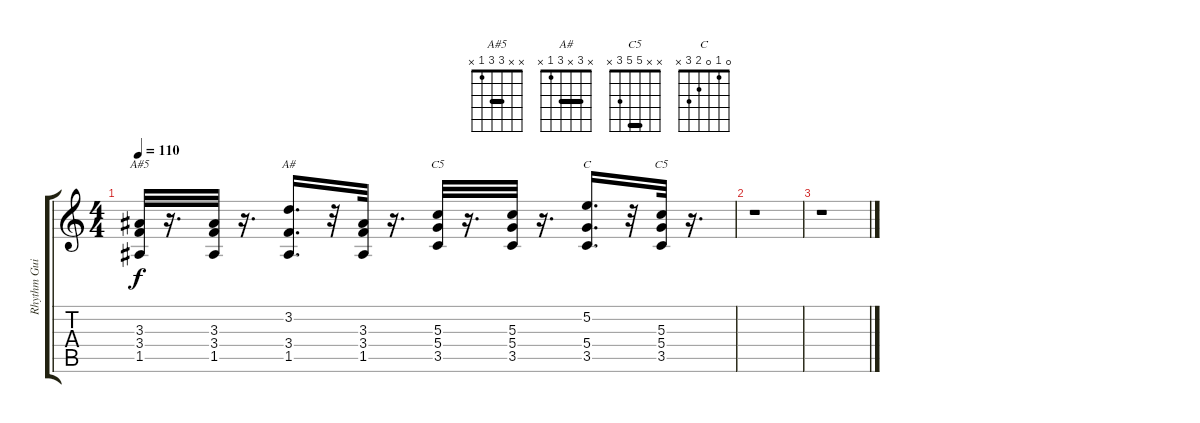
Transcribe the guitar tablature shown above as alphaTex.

\track ("Rhythm Guitar" "Rhythm Gui") {instrument overdrivenguitar}
\staff {score tabs}
\tuning (E4 B3 G3 D3 A2 E2) {hide}
\chord ("A#5" x x 3 3 1 x) {barre 3}
\chord ("A#" x 3 x 3 1 x) {barre 3}
\chord ("C5" x x 5 5 3 x) {firstfret 3 barre 5}
\chord ("C" 0 1 0 2 3 x)
\chord ("C5" x x 5 5 3 x) {barre 5}
\ts (4 4)
\tempo 110
\clef g2
\ks c
(3.3 3.4 1.5).32{ch "A#5" dy f} r.16{d} (3.3 3.4 1.5).32 r.16{d} (3.2 3.4 1.5).16{d ch "A#"} r.32 (3.3 3.4 1.5).32 r.16{d} (5.3 5.4 3.5).32{ch "C5"} r.16{d} (5.3 5.4 3.5).32 r.16{d} (5.2 5.4 3.5).16{d ch "C"} r.32 (5.3 5.4 3.5).32{ch "C5"} r.16{d} |
r.1 |
r.1
